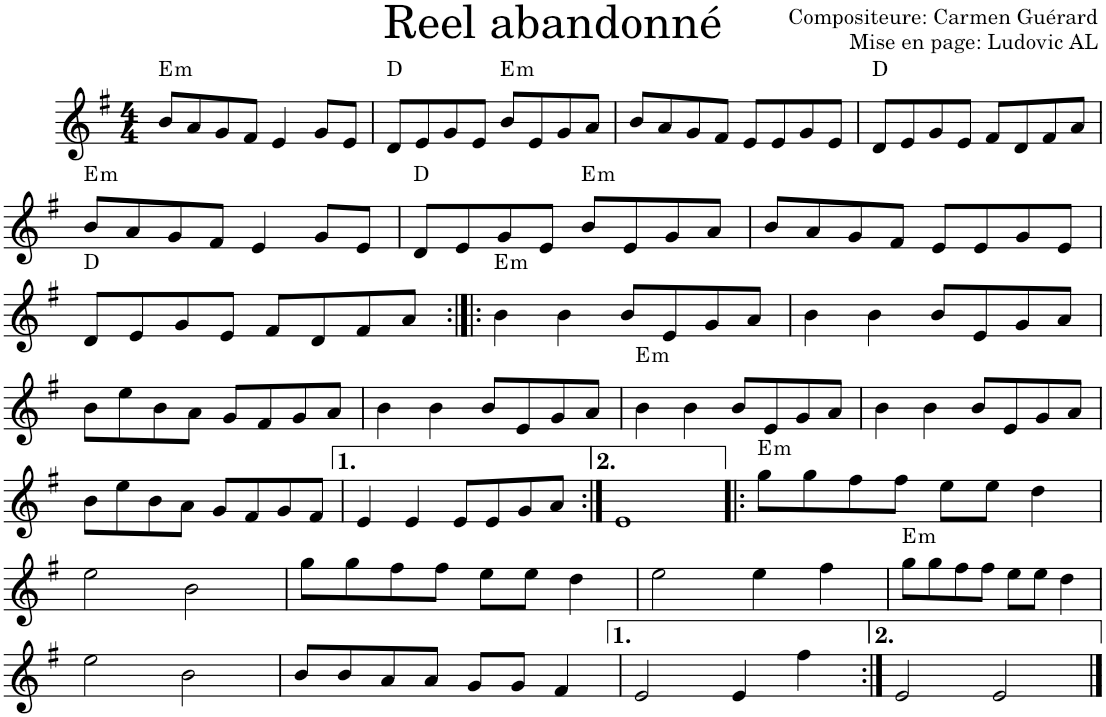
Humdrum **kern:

**kern	**harte
*part1	*part1
*staff1	*
*I"Voice	*
*I'V	*
*clefG2	*
*k[f#]	*
*M4/4	*
=1	=1
!	!LO:H:kt=m
8b/L	E:min
8a/	.
8g/	.
8f#/J	.
4e/	.
8g/L	.
8e/J	.
=2	=2
8d/L	D:maj
8e/	.
8g/	.
8e/J	.
!	!LO:H:kt=m
8b/L	E:min
8e/	.
8g/	.
8a/J	.
=3	=3
8b/L	.
8a/	.
8g/	.
8f#/J	.
8e/L	.
8e/	.
8g/	.
8e/J	.
=4	=4
8d/L	D:maj
8e/	.
8g/	.
8e/J	.
8f#/L	.
8d/	.
8f#/	.
8a/J	.
!!LO:LB:g=z
=5	=5
!	!LO:H:kt=m
8b/L	E:min
8a/	.
8g/	.
8f#/J	.
4e/	.
8g/L	.
8e/J	.
=6	=6
8d/L	D:maj
8e/	.
8g/	.
8e/J	.
!	!LO:H:kt=m
8b/L	E:min
8e/	.
8g/	.
8a/J	.
=7	=7
8b/L	.
8a/	.
8g/	.
8f#/J	.
8e/L	.
8e/	.
8g/	.
8e/J	.
!!LO:LB:g=z
=8	=8
8d/L	D:maj
8e/	.
8g/	.
8e/J	.
8f#/L	.
8d/	.
8f#/	.
8a/J	.
=9:|!|:	=9:|!|:
!	!LO:H:kt=m
4b\	E:min
4b\	.
8b/L	.
8e/	.
8g/	.
8a/J	.
=10	=10
4b\	.
4b\	.
8b/L	.
8e/	.
8g/	.
8a/J	.
!!LO:LB:g=z
=11	=11
8b\L	.
8ee\	.
8b\	.
8a\J	.
8g/L	.
8f#/	.
8g/	.
8a/J	.
=12	=12
4b\	.
4b\	.
8b/L	.
8e/	.
8g/	.
8a/J	.
=13	=13
!	!LO:H:kt=m
4b\	E:min
4b\	.
8b/L	.
8e/	.
8g/	.
8a/J	.
=14	=14
4b\	.
4b\	.
8b/L	.
8e/	.
8g/	.
8a/J	.
!!LO:LB:g=z
=15	=15
8b\L	.
8ee\	.
8b\	.
8a\J	.
8g/L	.
8f#/	.
8g/	.
8f#/J	.
=16	=16
4e/	.
4e/	.
8e/L	.
8e/	.
8g/	.
8a/J	.
=17:|!	=17:|!
1e	.
=18!|:	=18!|:
!	!LO:H:kt=m
8gg\L	E:min
8gg\	.
8ff#\	.
8ff#\J	.
8ee\L	.
8ee\J	.
4dd\	.
!!LO:LB:g=z
=19	=19
2ee\	.
2b\	.
=20	=20
8gg\L	.
8gg\	.
8ff#\	.
8ff#\J	.
8ee\L	.
8ee\J	.
4dd\	.
=21	=21
2ee\	.
4ee\	.
4ff#\	.
=22	=22
!	!LO:H:kt=m
8gg\L	E:min
8gg\	.
8ff#\	.
8ff#\J	.
8ee\L	.
8ee\J	.
4dd\	.
!!LO:LB:g=z
=23	=23
2ee\	.
2b\	.
=24	=24
8b/L	.
8b/	.
8a/	.
8a/J	.
8g/L	.
8g/J	.
4f#/	.
=25	=25
2e/	.
4e/	.
4ff#\	.
=26:|!	=26:|!
2e/	.
2e/	.
==	==
*-	*-
